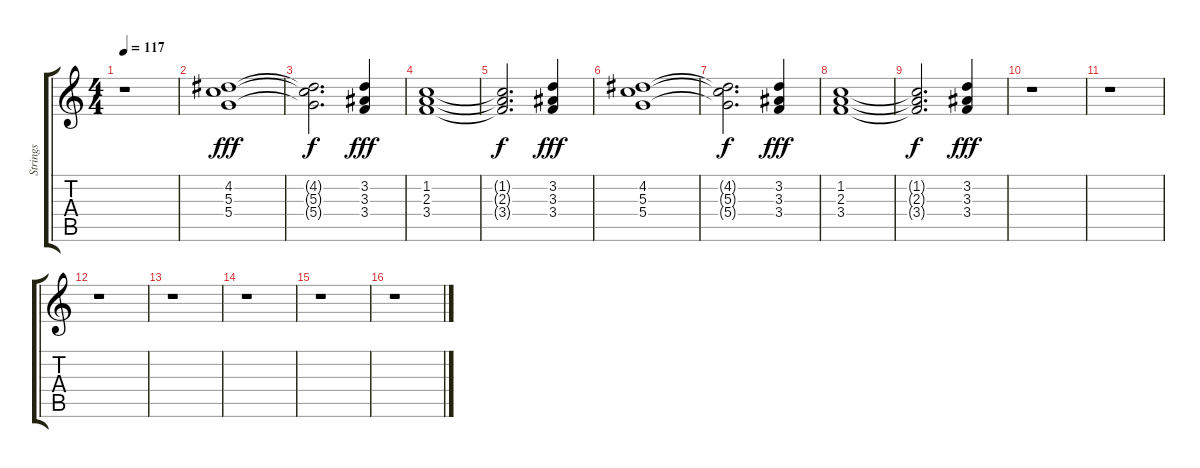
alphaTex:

\track ("Strings" "Strings") {instrument electricguitarmuted}
\staff {score tabs}
\tuning (E4 B3 G3 D3 A2 E2) {hide}
\ts (4 4)
\tempo 117
\clef g2
\ks c
r.1{dy fff} |
(4.2 5.3 5.4).1 |
(4.2{t} 5.3{t} 5.4{t}).2{d dy f} (3.2 3.3 3.4).4{dy fff} |
(1.2 2.3 3.4).1 |
(1.2{t} 2.3{t} 3.4{t}).2{d dy f} (3.2 3.3 3.4).4{dy fff} |
(4.2 5.3 5.4).1 |
(4.2{t} 5.3{t} 5.4{t}).2{d dy f} (3.2 3.3 3.4).4{dy fff} |
(1.2 2.3 3.4).1 |
(1.2{t} 2.3{t} 3.4{t}).2{d dy f} (3.2 3.3 3.4).4{dy fff} |
r.1 |
r.1 |
r.1 |
r.1 |
r.1 |
r.1 |
r.1
